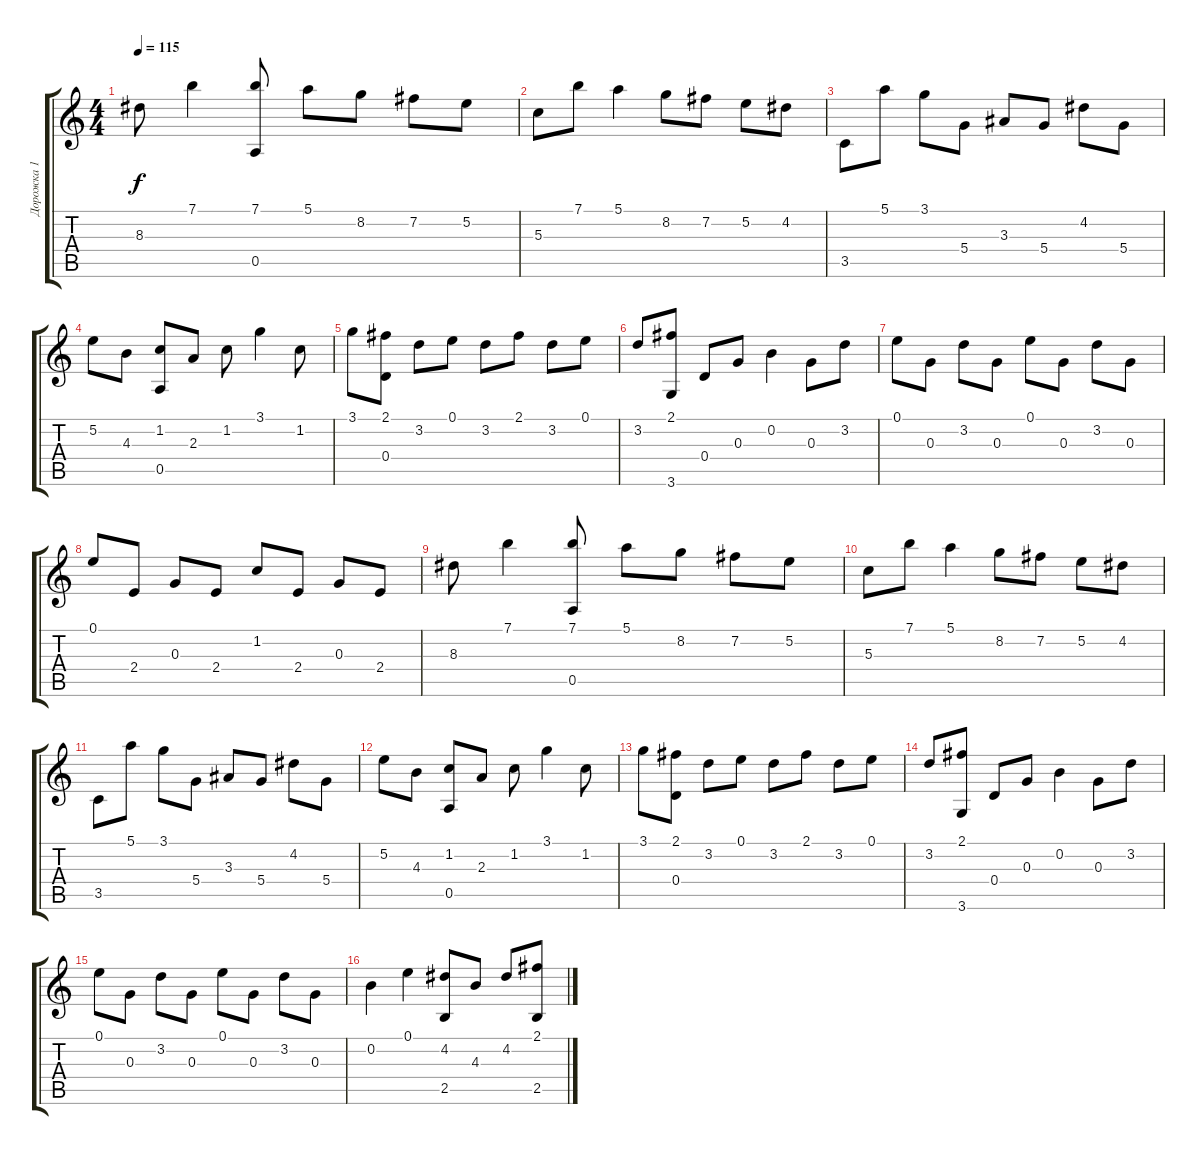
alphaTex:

\track ("Дорожка 1" "Дорожка 1") {instrument acousticguitarnylon}
\staff {score tabs}
\tuning (E4 B3 G3 D3 A2 E2) {hide}
\ts (4 4)
\tempo 115
\clef g2
\ks c
8.3.8{dy f} 7.1.4 (7.1 0.5).8 5.1.8 8.2.8 7.2.8 5.2.8 |
5.3.8 7.1.8 5.1.4 8.2.8 7.2.8 5.2.8 4.2.8 |
3.5.8 5.1.8 3.1.8 5.4.8 3.3.8 5.4.8 4.2.8 5.4.8 |
5.2.8 4.3.8 (1.2 0.5).8 2.3.8 1.2.8 3.1.4 1.2.8 |
3.1.8 (2.1 0.4).8 3.2.8 0.1.8 3.2.8 2.1.8 3.2.8 0.1.8 |
3.2.8 (2.1 3.6).8 0.4.8 0.3.8 0.2.4 0.3.8 3.2.8 |
0.1.8 0.3.8 3.2.8 0.3.8 0.1.8 0.3.8 3.2.8 0.3.8 |
0.1.8 2.4.8 0.3.8 2.4.8 1.2.8 2.4.8 0.3.8 2.4.8 |
8.3.8 7.1.4 (7.1 0.5).8 5.1.8 8.2.8 7.2.8 5.2.8 |
5.3.8 7.1.8 5.1.4 8.2.8 7.2.8 5.2.8 4.2.8 |
3.5.8 5.1.8 3.1.8 5.4.8 3.3.8 5.4.8 4.2.8 5.4.8 |
5.2.8 4.3.8 (1.2 0.5).8 2.3.8 1.2.8 3.1.4 1.2.8 |
3.1.8 (2.1 0.4).8 3.2.8 0.1.8 3.2.8 2.1.8 3.2.8 0.1.8 |
3.2.8 (2.1 3.6).8 0.4.8 0.3.8 0.2.4 0.3.8 3.2.8 |
0.1.8 0.3.8 3.2.8 0.3.8 0.1.8 0.3.8 3.2.8 0.3.8 |
0.2.4 0.1.4 (4.2 2.5).8 4.3.8 4.2.8 (2.1 2.5).8
